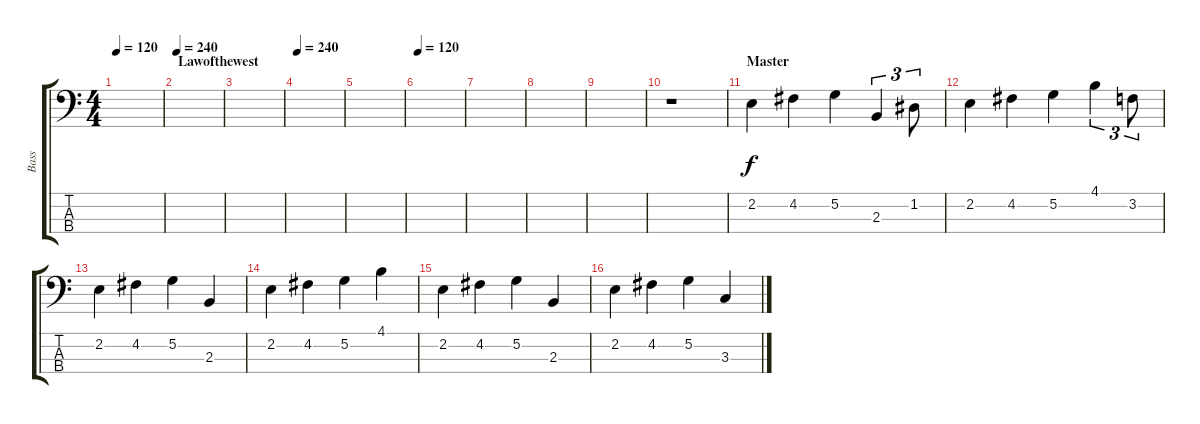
\track ("Bass" "Bass") {instrument slapbass1}
\staff {score tabs}
\tuning (G2 D2 A1 E1) {hide}
\ts (4 4)
\tempo 120
\clef f4
\ks c
|
\section ("" "Lawofthewest")
\tempo 240
|
|
\tempo 240
|
|
\tempo 120
|
|
|
|
r.1 |
\section ("" "Master")
2.2.4{instrument acousticbass} 4.2.4 5.2.4 2.3.4{tu (3 2)} 1.2.8{tu (3 2)} |
2.2.4 4.2.4 5.2.4 4.1.4{tu (3 2)} 3.2.8{tu (3 2)} |
2.2.4 4.2.4 5.2.4 2.3.4 |
2.2.4 4.2.4 5.2.4 4.1.4 |
2.2.4 4.2.4 5.2.4 2.3.4 |
2.2.4 4.2.4 5.2.4 3.3.4
